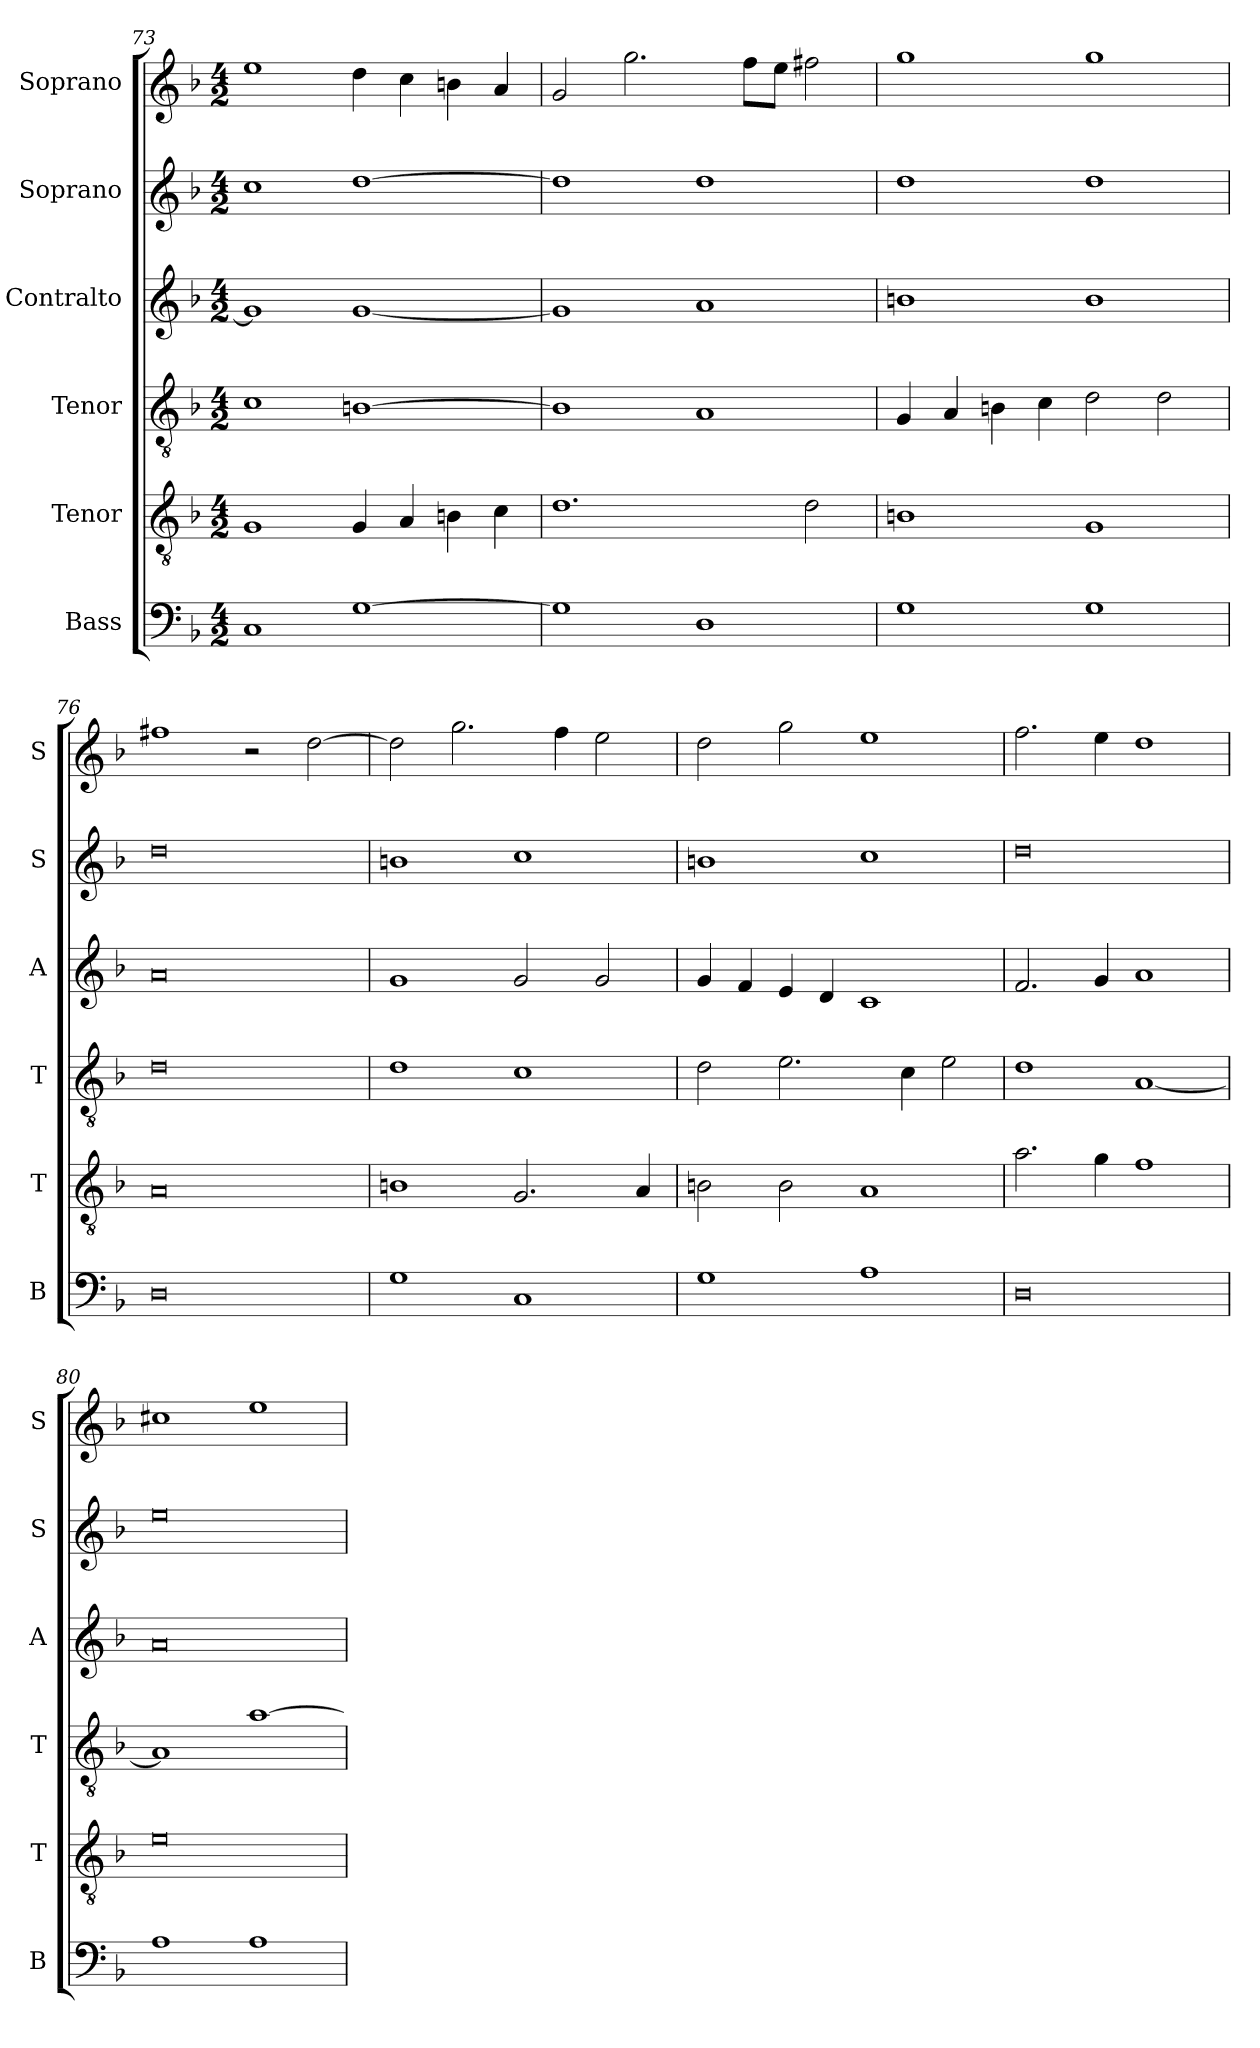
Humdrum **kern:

**kern	**kern	**kern	**kern	**kern	**kern
*part6	*part5	*part4	*part3	*part2	*part1
*staff6	*staff5	*staff4	*staff3	*staff2	*staff1
*I"Bass	*I"Tenor	*I"Tenor	*I"Contralto	*I"Soprano	*I"Soprano
*I'B	*I'T	*I'T	*I'A	*I'S	*I'S
*clefF4	*clefGv2	*clefGv2	*clefG2	*clefG2	*clefG2
*k[b-]	*k[b-]	*k[b-]	*k[b-]	*k[b-]	*k[b-]
*M4/2	*M4/2	*M4/2	*M4/2	*M4/2	*M4/2
=73	=73	=73	=73	=73	=73
1C	1G	1c	1g]	1cc	1ee
[1G	4G	[1Bn	[1g	[1dd	4dd
.	4A	.	.	.	4cc
.	4Bn	.	.	.	4bn
.	4c	.	.	.	4a
=74	=74	=74	=74	=74	=74
1G]	1.d	1B]	1g]	1dd]	2g
.	.	.	.	.	2.gg
1D	.	1A	1a	1dd	.
.	.	.	.	.	8ff\L
.	.	.	.	.	8ee\J
.	2d	.	.	.	2ff#X
=75	=75	=75	=75	=75	=75
1G	1Bn	4G	1bn	1dd	1gg
.	.	4A	.	.	.
.	.	4Bn	.	.	.
.	.	4c	.	.	.
1G	1G	2d	1b	1dd	1gg
.	.	2d	.	.	.
=76	=76	=76	=76	=76	=76
0D	0A	0d	0a	0dd	1ff#X
.	.	.	.	.	2r
.	.	.	.	.	[2dd
=77	=77	=77	=77	=77	=77
1G	1Bn	1d	1g	1bn	2dd]
.	.	.	.	.	2.gg
1C	2.G	1c	2g	1cc	.
.	.	.	.	.	4ff
.	.	.	2g	.	2ee
.	4A	.	.	.	.
=78	=78	=78	=78	=78	=78
1G	2Bn	2d	4g	1bn	2dd
.	.	.	4f	.	.
.	2B	2.e	4e	.	2gg
.	.	.	4d	.	.
1A	1A	.	1c	1cc	1ee
.	.	4c	.	.	.
.	.	2e	.	.	.
=79	=79	=79	=79	=79	=79
0D	2.a	1d	2.f	0dd	2.ff
.	4g	.	4g	.	4ee
.	1f	[1A	1a	.	1dd
=80	=80	=80	=80	=80	=80
1A	0e	1A]	0a	0ee	1cc#X
1A	.	[1a	.	.	1ee
=	=	=	=	=	=
*-	*-	*-	*-	*-	*-
